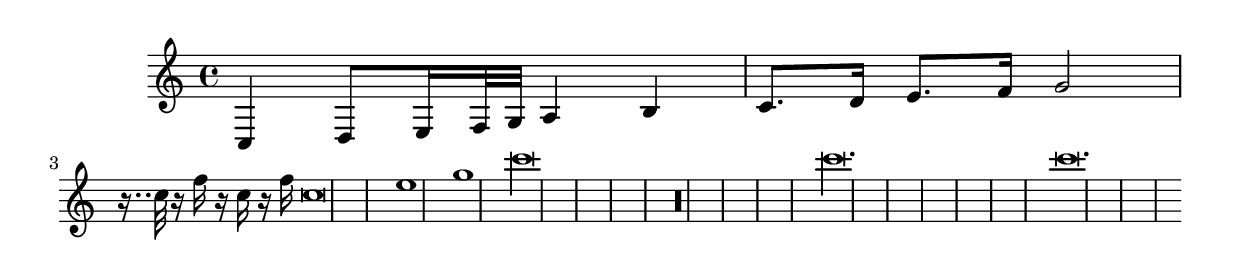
\version "2.18.2"

"//music" = \relative c {
  << \new Voice = "voice1" {
    c4 d8 e16 f32 g a4 b

    c8. d16 e8. f16 g2

    r16.. c32 r16 f r c r f
    
    c\breve e1 g c\longa

    r c\longa. c\breve.
  } >>
}

\book {
  \header {
  }

  \bookpart { 
    \score {
      <<
      \new Staff = Staff \with { }
      \context Staff = Staff {
        \"//music"
      }
      >>
    }
  }
}
